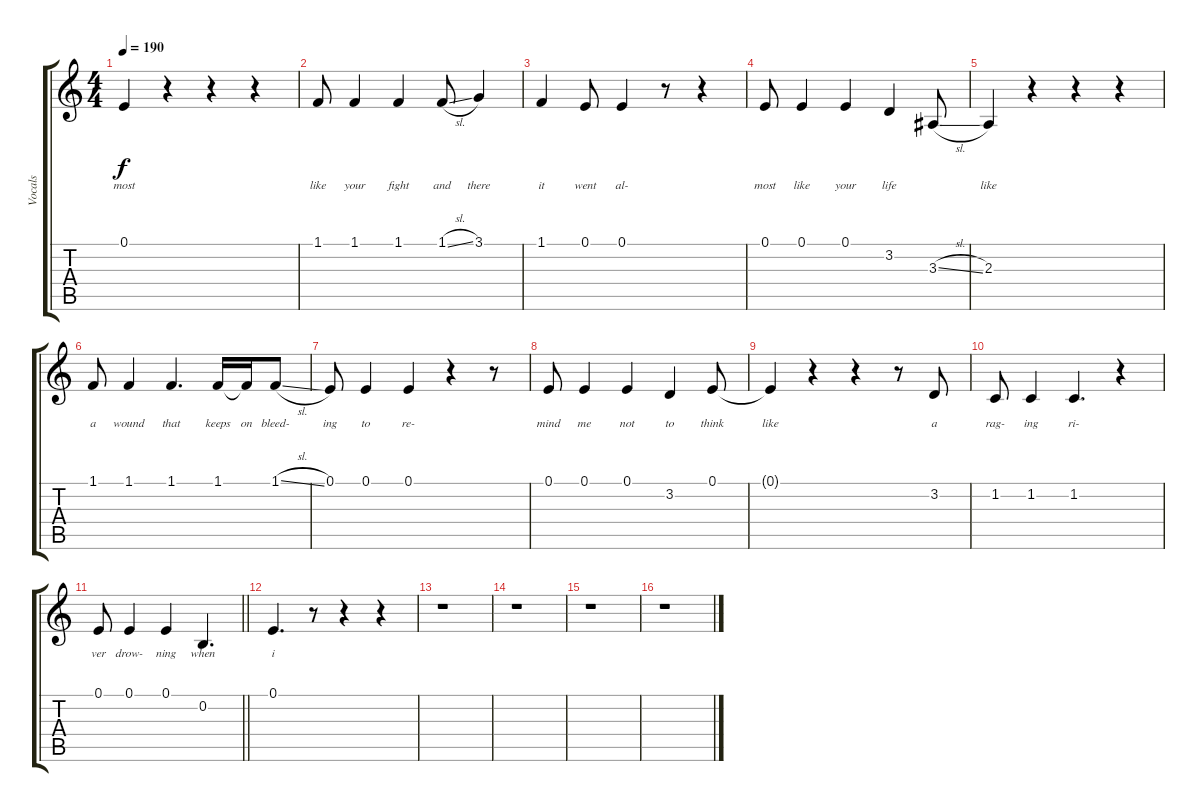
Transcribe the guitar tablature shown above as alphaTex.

\track ("Vocals" "Vocals") {instrument synthbrass1}
\staff {score tabs}
\tuning (E4 B3 G3 D3 A2 E2) {hide}
\ts (4 4)
\tempo 190
\clef g2
\ks c
0.1{t}.4{lyrics (0 "most") lyrics (1 "") lyrics (2 "") lyrics (3 "") lyrics (4 "") dy f} r.4 r.4 r.4 |
1.1.8{lyrics (0 "like") lyrics (1 "") lyrics (2 "") lyrics (3 "") lyrics (4 "")} 1.1.4{lyrics (0 "your") lyrics (1 "") lyrics (2 "") lyrics (3 "") lyrics (4 "")} 1.1.4{lyrics (0 "fight") lyrics (1 "") lyrics (2 "") lyrics (3 "") lyrics (4 "")} 1.1{sl}.8{lyrics (0 "and") lyrics (1 "") lyrics (2 "") lyrics (3 "") lyrics (4 "")} 3.1.4{lyrics (0 "there") lyrics (1 "") lyrics (2 "") lyrics (3 "") lyrics (4 "")} |
1.1.4{lyrics (0 "it") lyrics (1 "") lyrics (2 "") lyrics (3 "") lyrics (4 "")} 0.1.8{lyrics (0 "went") lyrics (1 "") lyrics (2 "") lyrics (3 "") lyrics (4 "")} 0.1.4{lyrics (0 "al-") lyrics (1 "") lyrics (2 "") lyrics (3 "") lyrics (4 "")} r.8 r.4 |
0.1.8{lyrics (0 "most") lyrics (1 "") lyrics (2 "") lyrics (3 "") lyrics (4 "")} 0.1.4{lyrics (0 "like") lyrics (1 "") lyrics (2 "") lyrics (3 "") lyrics (4 "")} 0.1.4{lyrics (0 "your") lyrics (1 "") lyrics (2 "") lyrics (3 "") lyrics (4 "")} 3.2.4{lyrics (0 "life") lyrics (1 "") lyrics (2 "") lyrics (3 "") lyrics (4 "")} 3.3{sl}.8{lyrics (0 "") lyrics (1 "") lyrics (2 "") lyrics (3 "") lyrics (4 "")} |
2.3.4{lyrics (0 "like") lyrics (1 "") lyrics (2 "") lyrics (3 "") lyrics (4 "")} r.4 r.4 r.4 |
1.1.8{lyrics (0 "a") lyrics (1 "") lyrics (2 "") lyrics (3 "") lyrics (4 "")} 1.1.4{lyrics (0 "wound") lyrics (1 "") lyrics (2 "") lyrics (3 "") lyrics (4 "")} 1.1.4{d lyrics (0 "that") lyrics (1 "") lyrics (2 "") lyrics (3 "") lyrics (4 "")} 1.1.16{lyrics (0 "keeps") lyrics (1 "") lyrics (2 "") lyrics (3 "") lyrics (4 "")} 1.1{t}.16{lyrics (0 "on") lyrics (1 "") lyrics (2 "") lyrics (3 "") lyrics (4 "")} 1.1{sl}.8{lyrics (0 "bleed-") lyrics (1 "") lyrics (2 "") lyrics (3 "") lyrics (4 "")} |
0.1.8{lyrics (0 "ing") lyrics (1 "") lyrics (2 "") lyrics (3 "") lyrics (4 "")} 0.1.4{lyrics (0 "to") lyrics (1 "") lyrics (2 "") lyrics (3 "") lyrics (4 "")} 0.1.4{lyrics (0 "re-") lyrics (1 "") lyrics (2 "") lyrics (3 "") lyrics (4 "")} r.4 r.8 |
0.1.8{lyrics (0 "mind") lyrics (1 "") lyrics (2 "") lyrics (3 "") lyrics (4 "")} 0.1.4{lyrics (0 "me") lyrics (1 "") lyrics (2 "") lyrics (3 "") lyrics (4 "")} 0.1.4{lyrics (0 "not") lyrics (1 "") lyrics (2 "") lyrics (3 "") lyrics (4 "")} 3.2.4{lyrics (0 "to") lyrics (1 "") lyrics (2 "") lyrics (3 "") lyrics (4 "")} 0.1.8{lyrics (0 "think") lyrics (1 "") lyrics (2 "") lyrics (3 "") lyrics (4 "")} |
0.1{t}.4{lyrics (0 "like") lyrics (1 "") lyrics (2 "") lyrics (3 "") lyrics (4 "")} r.4 r.4 r.8 3.2.8{lyrics (0 "a") lyrics (1 "") lyrics (2 "") lyrics (3 "") lyrics (4 "")} |
1.2.8{lyrics (0 "rag-") lyrics (1 "") lyrics (2 "") lyrics (3 "") lyrics (4 "")} 1.2.4{lyrics (0 "ing") lyrics (1 "") lyrics (2 "") lyrics (3 "") lyrics (4 "")} 1.2.4{d lyrics (0 "ri-") lyrics (1 "") lyrics (2 "") lyrics (3 "") lyrics (4 "")} r.4 |
\barLineRight lightlight
0.1.8{lyrics (0 "ver") lyrics (1 "") lyrics (2 "") lyrics (3 "") lyrics (4 "")} 0.1.4{lyrics (0 "drow-") lyrics (1 "") lyrics (2 "") lyrics (3 "") lyrics (4 "")} 0.1.4{lyrics (0 "ning") lyrics (1 "") lyrics (2 "") lyrics (3 "") lyrics (4 "")} 0.2.4{d lyrics (0 "when") lyrics (1 "") lyrics (2 "") lyrics (3 "") lyrics (4 "")} |
\section ("" "")
0.1.4{d lyrics (0 "i") lyrics (1 "") lyrics (2 "") lyrics (3 "") lyrics (4 "")} r.8 r.4 r.4 |
r.1 |
r.1 |
r.1 |
r.1
